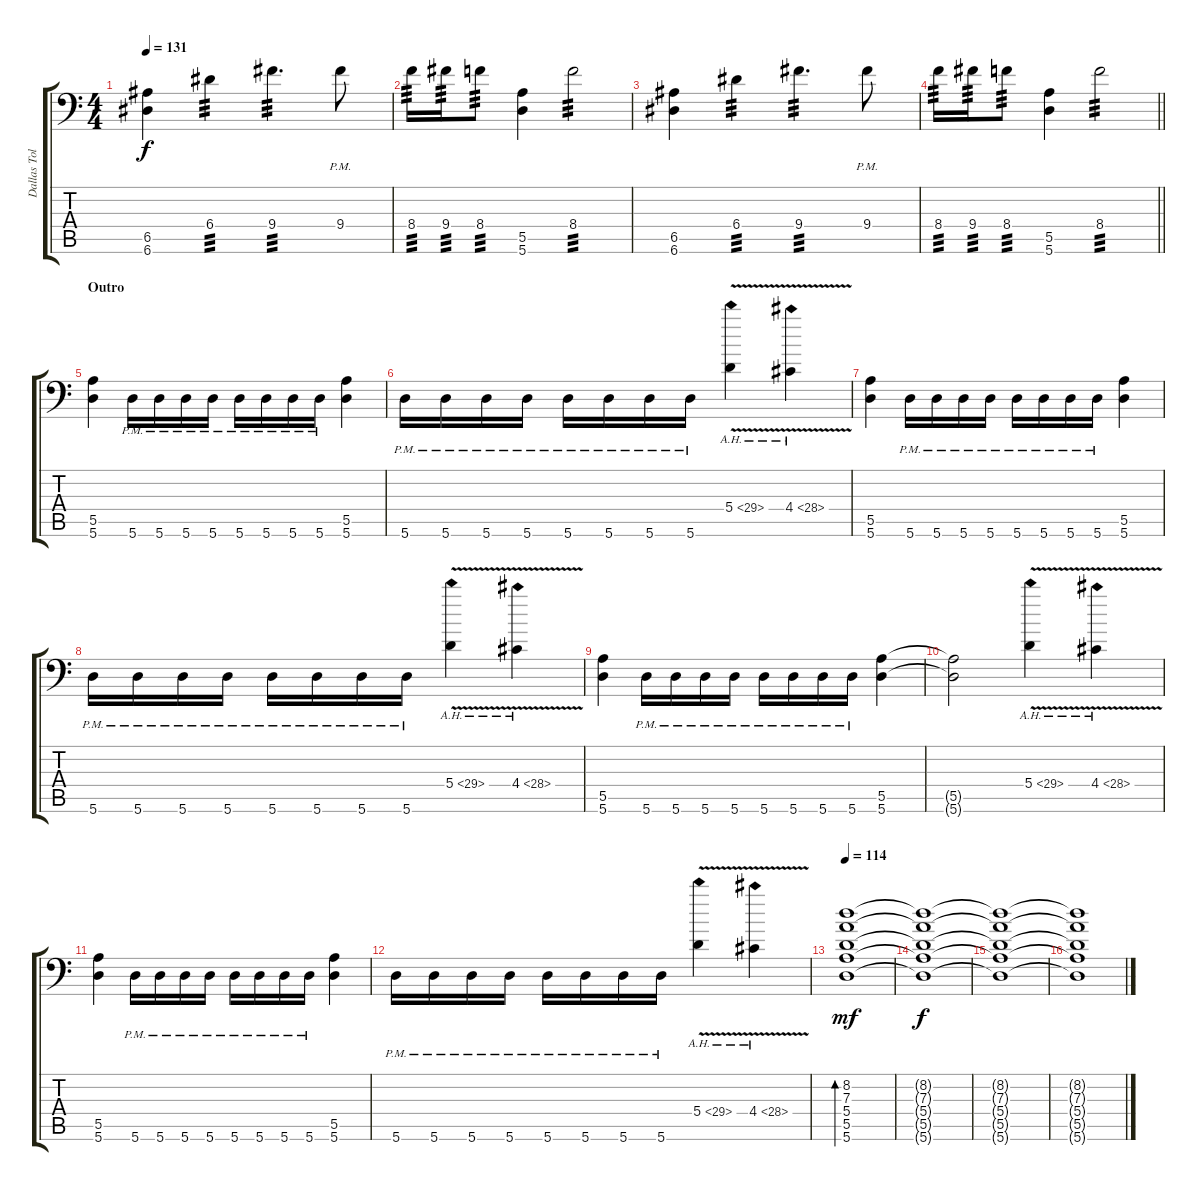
\track ("Dallas Toler-Wade " "Dallas Tol") {instrument distortionguitar}
\staff {score tabs}
\tuning (B3 Gb3 D3 A2 E2 A1) {hide}
\ts (4 4)
\tempo 131
\clef f4
\ks c
(6.5 6.6).4{dy f} 6.4.4{tp 3} 9.4.4{d tp 3} 9.4{pm}.8 |
8.4.16{tp 3} 9.4.16{tp 3} 8.4.8{tp 3} (5.5 5.6).4 8.4.2{tp 3} |
(6.5 6.6).4 6.4.4{tp 3} 9.4.4{d tp 3} 9.4{pm}.8 |
\barLineRight lightlight
8.4.16{tp 3} 9.4.16{tp 3} 8.4.8{tp 3} (5.5 5.6).4 8.4.2{tp 3} |
\section ("" "Outro ")
(5.5 5.6).4 5.6{pm}.16 5.6{pm}.16 5.6{pm}.16 5.6{pm}.16 5.6{pm}.16 5.6{pm}.16 5.6{pm}.16 5.6{pm}.16 (5.5 5.6).4 |
5.6{pm}.16 5.6{pm}.16 5.6{pm}.16 5.6{pm}.16 5.6{pm}.16 5.6{pm}.16 5.6{pm}.16 5.6{pm}.16 5.4{ah 24 v}.4 4.4{ah 24 v}.4 |
(5.5 5.6).4 5.6{pm}.16 5.6{pm}.16 5.6{pm}.16 5.6{pm}.16 5.6{pm}.16 5.6{pm}.16 5.6{pm}.16 5.6{pm}.16 (5.5 5.6).4 |
5.6{pm}.16 5.6{pm}.16 5.6{pm}.16 5.6{pm}.16 5.6{pm}.16 5.6{pm}.16 5.6{pm}.16 5.6{pm}.16 5.4{ah 24 v}.4 4.4{ah 24 v}.4 |
(5.5 5.6).4 5.6{pm}.16 5.6{pm}.16 5.6{pm}.16 5.6{pm}.16 5.6{pm}.16 5.6{pm}.16 5.6{pm}.16 5.6{pm}.16 (5.5 5.6).4 |
(5.5{t} 5.6{t}).2 5.4{ah 24 v}.4 4.4{ah 24 v}.4 |
(5.5 5.6).4 5.6{pm}.16 5.6{pm}.16 5.6{pm}.16 5.6{pm}.16 5.6{pm}.16 5.6{pm}.16 5.6{pm}.16 5.6{pm}.16 (5.5 5.6).4 |
5.6{pm}.16 5.6{pm}.16 5.6{pm}.16 5.6{pm}.16 5.6{pm}.16 5.6{pm}.16 5.6{pm}.16 5.6{pm}.16 5.4{ah 24 v}.4 4.4{ah 24 v}.4 |
\tempo 114
(8.2 7.3 5.4 5.5 5.6).1{bd 240 dy mf} |
(8.2{t} 7.3{t} 5.4{t} 5.5{t} 5.6{t}).1{dy f} |
(8.2{t} 7.3{t} 5.4{t} 5.5{t} 5.6{t}).1 |
(8.2{t} 7.3{t} 5.4{t} 5.5{t} 5.6{t}).1
